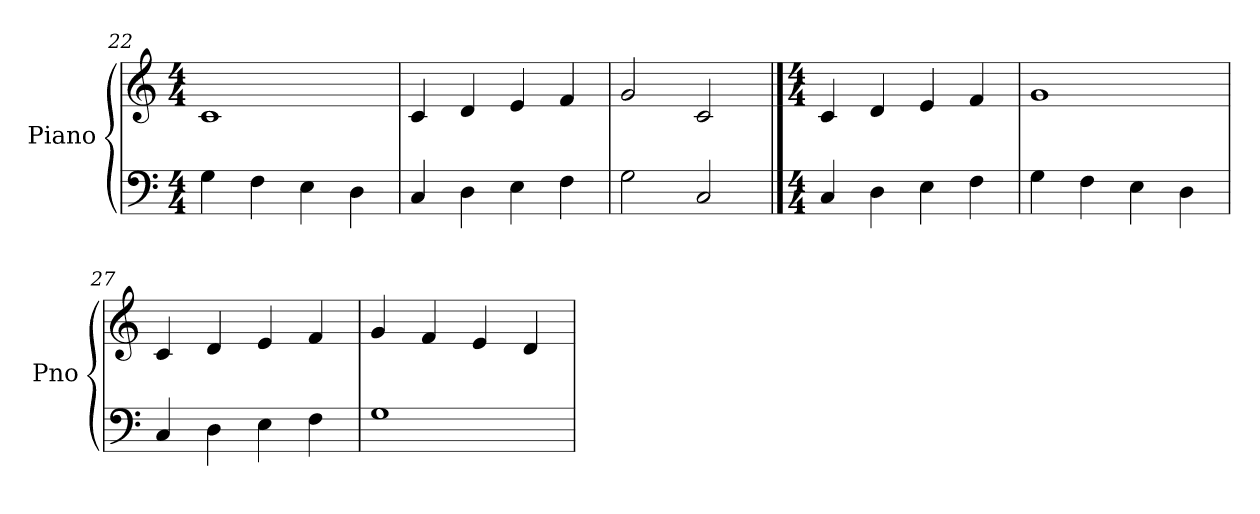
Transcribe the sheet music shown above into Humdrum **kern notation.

**kern	**kern
*part1	*part1
*staff2	*staff1
*I"Piano	*
*I'Pno	*
*clefF4	*clefG2
*k[]	*k[]
*M4/4	*M4/4
=22	=22
4G\	1c
4F\	.
4E\	.
4D\	.
=23	=23
4C/	4c/
4D\	4d/
4E\	4e/
4F\	4f/
=24	=24
2G\	2g/
2C/	2c/
!!LO:LB:g=z
==25	==25
*M4/4	*M4/4
4C/	4c/
4D\	4d/
4E\	4e/
4F\	4f/
=26	=26
4G\	1g
4F\	.
4E\	.
4D\	.
=27	=27
4C/	4c/
4D\	4d/
4E\	4e/
4F\	4f/
=28	=28
1G	4g/
.	4f/
.	4e/
.	4d/
=	=
*-	*-
